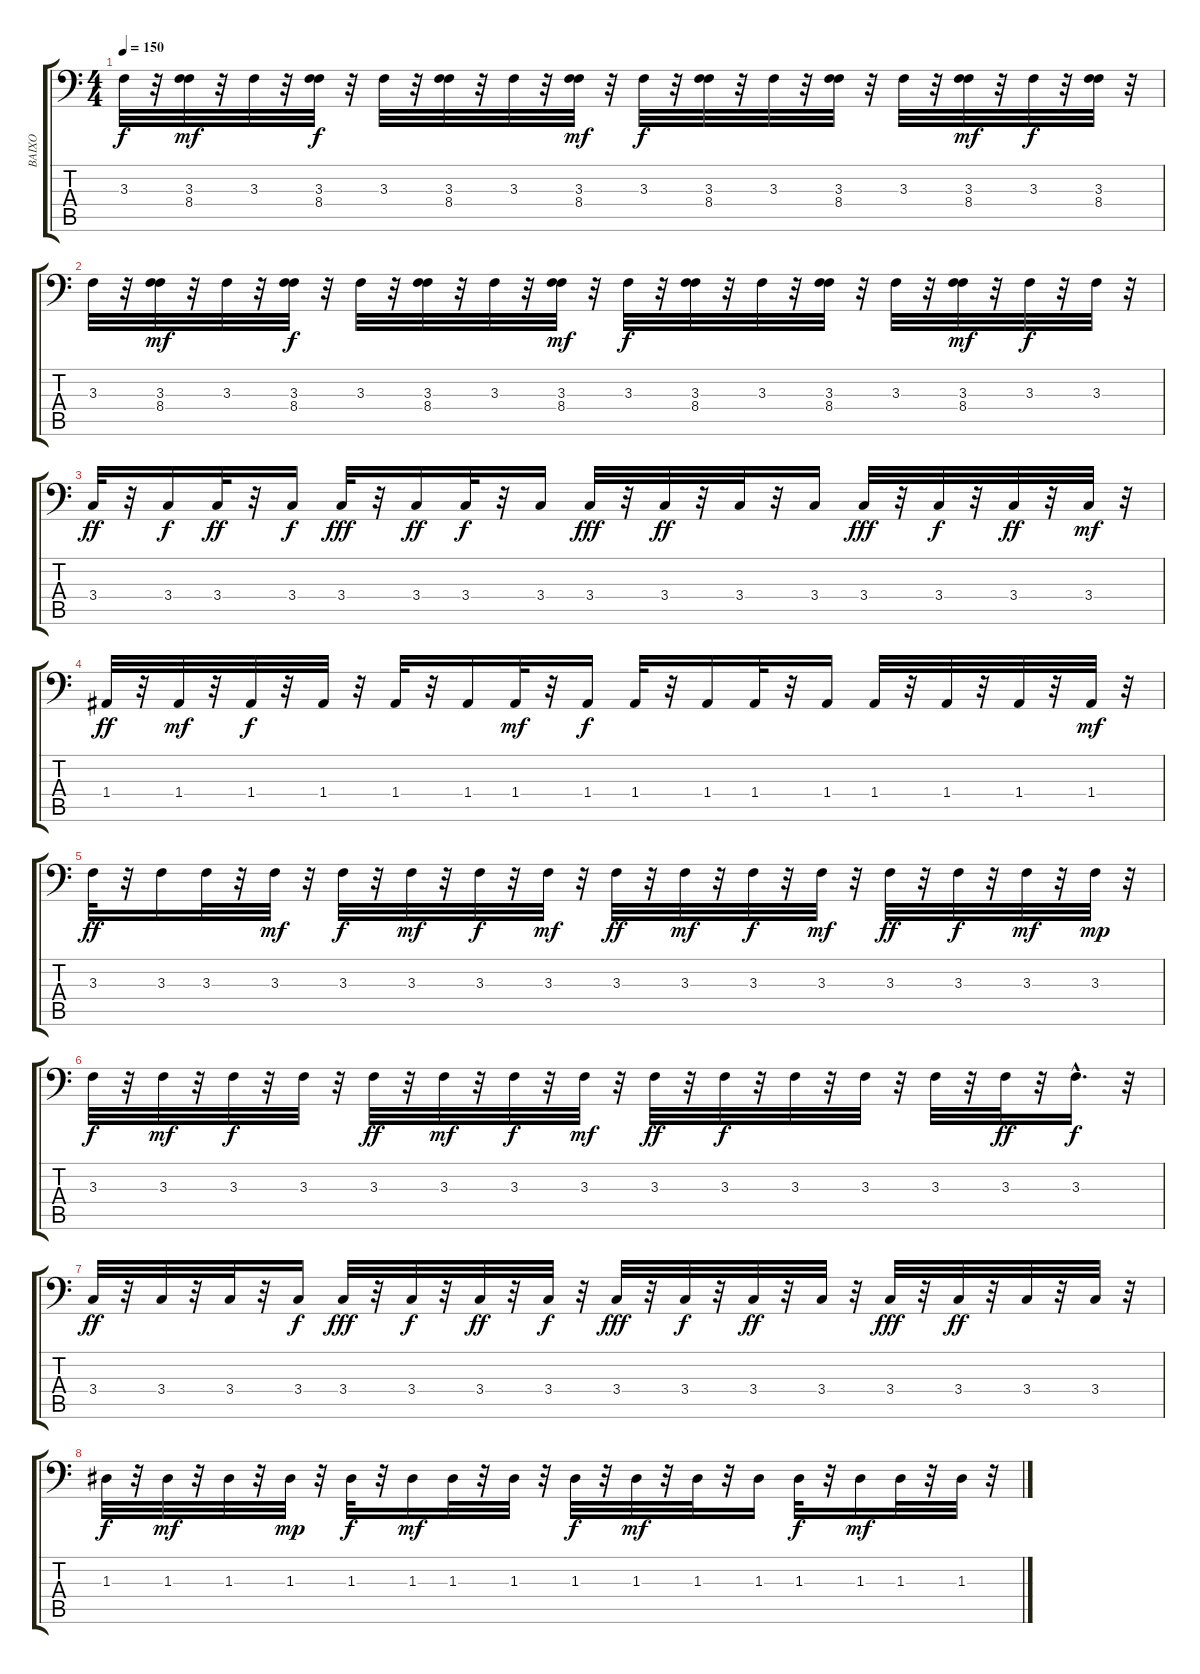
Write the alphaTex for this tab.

\track ("BAIXO" "BAIXO") {instrument electricbassfinger}
\staff {score tabs}
\tuning (C3 G2 D2 A1 E1 B0) {hide}
\ts (4 4)
\tempo 150
\clef f4
\ks c
3.3.32{dy f} r.32 (3.3 8.4).32{dy mf} r.32 3.3.32 r.32 (3.3 8.4).32{dy f} r.32 3.3.32 r.32 (3.3 8.4).32 r.32 3.3.32 r.32 (3.3 8.4).32{dy mf} r.32 3.3.32{dy f} r.32 (3.3 8.4).32 r.32 3.3.32 r.32 (3.3 8.4).32 r.32 3.3.32 r.32 (3.3 8.4).32{dy mf} r.32 3.3.32{dy f} r.32 (3.3 8.4).32 r.32 |
3.3.32 r.32 (3.3 8.4).32{dy mf} r.32 3.3.32 r.32 (3.3 8.4).32{dy f} r.32 3.3.32 r.32 (3.3 8.4).32 r.32 3.3.32 r.32 (3.3 8.4).32{dy mf} r.32 3.3.32{dy f} r.32 (3.3 8.4).32 r.32 3.3.32 r.32 (3.3 8.4).32 r.32 3.3.32 r.32 (3.3 8.4).32{dy mf} r.32 3.3.32{dy f} r.32 3.3.32 r.32 |
3.4.32{dy ff} r.32 3.4.16{dy f} 3.4.32{dy ff} r.32 3.4.16{dy f} 3.4.32{dy fff} r.32 3.4.16{dy ff} 3.4.32{dy f} r.32 3.4.16 3.4.32{dy fff} r.32 3.4.32{dy ff} r.32 3.4.32 r.32 3.4.16 3.4.32{dy fff} r.32 3.4.32{dy f} r.32 3.4.32{dy ff} r.32 3.4.32{dy mf} r.32 |
1.4.32{dy ff} r.32 1.4.32{dy mf} r.32 1.4.32{dy f} r.32 1.4.32 r.32 1.4.32 r.32 1.4.16 1.4.32{dy mf} r.32 1.4.16{dy f} 1.4.32 r.32 1.4.16 1.4.32 r.32 1.4.16 1.4.32 r.32 1.4.32 r.32 1.4.32 r.32 1.4.32{dy mf} r.32 |
3.3.32{dy ff} r.32 3.3.16 3.3.32 r.32 3.3.32{dy mf} r.32 3.3.32{dy f} r.32 3.3.32{dy mf} r.32 3.3.32{dy f} r.32 3.3.32{dy mf} r.32 3.3.32{dy ff} r.32 3.3.32{dy mf} r.32 3.3.32{dy f} r.32 3.3.32{dy mf} r.32 3.3.32{dy ff} r.32 3.3.32{dy f} r.32 3.3.32{dy mf} r.32 3.3.32{dy mp} r.32 |
3.3.32{dy f} r.32 3.3.32{dy mf} r.32 3.3.32{dy f} r.32 3.3.32 r.32 3.3.32{dy ff} r.32 3.3.32{dy mf} r.32 3.3.32{dy f} r.32 3.3.32{dy mf} r.32 3.3.32{dy ff} r.32 3.3.32{dy f} r.32 3.3.32 r.32 3.3.32 r.32 3.3.32 r.32 3.3.32{dy ff} r.32 3.3{hac}.16{d dy f} r.32 |
3.4.32{dy ff} r.32 3.4.32 r.32 3.4.32 r.32 3.4.16{dy f} 3.4.32{dy fff} r.32 3.4.32{dy f} r.32 3.4.32{dy ff} r.32 3.4.32{dy f} r.32 3.4.32{dy fff} r.32 3.4.32{dy f} r.32 3.4.32{dy ff} r.32 3.4.32 r.32 3.4.32{dy fff} r.32 3.4.32{dy ff} r.32 3.4.32 r.32 3.4.32 r.32 |
1.3.32{dy f} r.32 1.3.32{dy mf} r.32 1.3.32 r.32 1.3.32{dy mp} r.32 1.3.32{dy f} r.32 1.3.16{dy mf} 1.3.32 r.32 1.3.32 r.32 1.3.32{dy f} r.32 1.3.32{dy mf} r.32 1.3.32 r.32 1.3.16 1.3.32{dy f} r.32 1.3.16{dy mf} 1.3.32 r.32 1.3.32 r.32
